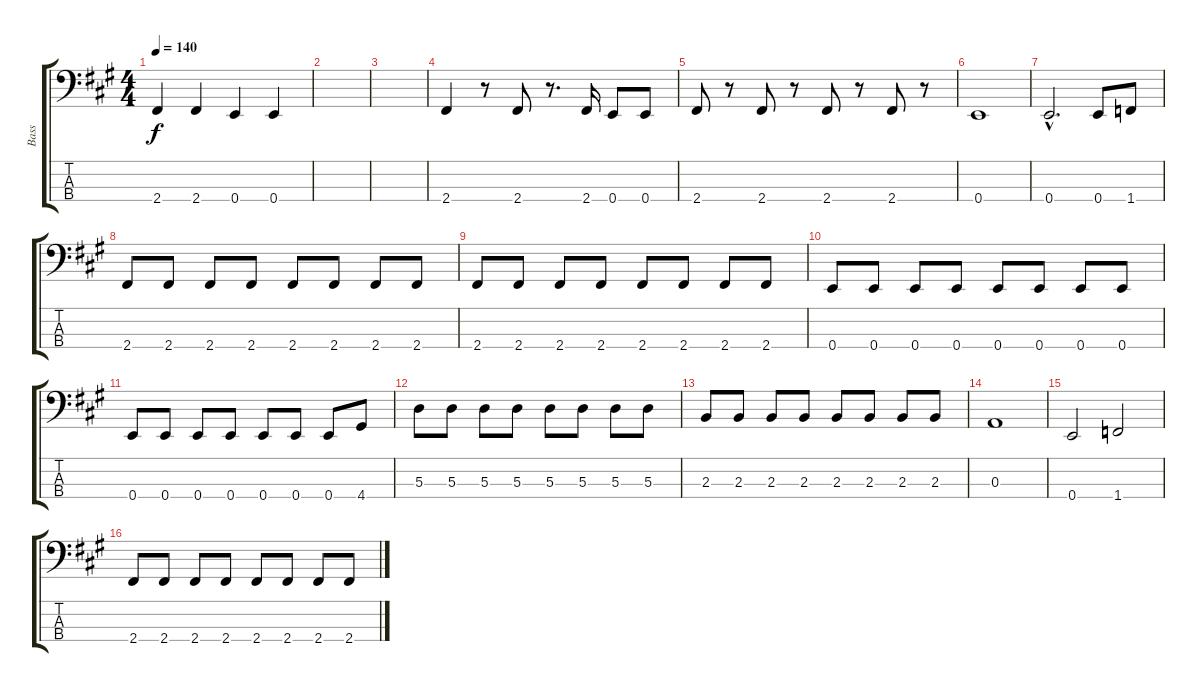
\track ("Bass" "Bass") {instrument electricbassfinger}
\staff {score tabs}
\tuning (G2 D2 A1 E1) {hide}
\ts (4 4)
\tempo 140
\clef f4
\ks a
2.4.4{dy f} 2.4.4 0.4.4 0.4.4 |
|
|
2.4.4 r.8 2.4.8 r.8{d} 2.4.16 0.4.8 0.4.8 |
2.4.8 r.8 2.4.8 r.8 2.4.8 r.8 2.4.8 r.8 |
0.4.1 |
0.4{hac}.2{d} 0.4.8 1.4.8 |
2.4.8 2.4.8 2.4.8 2.4.8 2.4.8 2.4.8 2.4.8 2.4.8 |
2.4.8 2.4.8 2.4.8 2.4.8 2.4.8 2.4.8 2.4.8 2.4.8 |
0.4.8 0.4.8 0.4.8 0.4.8 0.4.8 0.4.8 0.4.8 0.4.8 |
0.4.8 0.4.8 0.4.8 0.4.8 0.4.8 0.4.8 0.4.8 4.4.8 |
5.3.8 5.3.8 5.3.8 5.3.8 5.3.8 5.3.8 5.3.8 5.3.8 |
2.3.8 2.3.8 2.3.8 2.3.8 2.3.8 2.3.8 2.3.8 2.3.8 |
0.3.1 |
0.4.2 1.4.2 |
2.4.8 2.4.8 2.4.8 2.4.8 2.4.8 2.4.8 2.4.8 2.4.8
